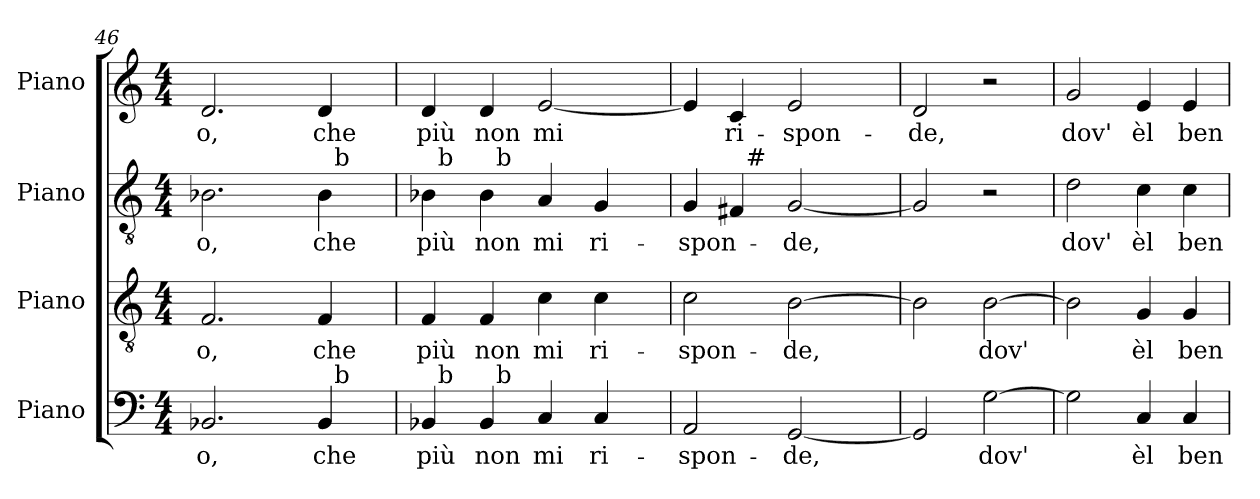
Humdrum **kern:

**kern	**text	**kern	**text	**kern	**text	**kern	**text
*part4	*part4	*part3	*part3	*part2	*part2	*part1	*part1
*staff4	*staff4	*staff3	*staff3	*staff2	*staff2	*staff1	*staff1
*I"Piano	*	*I"Piano	*	*I"Piano	*	*I"Piano	*
*I'Pno.	*	*I'Pno.	*	*I'Pno.	*	*I'Pno.	*
*clefF4	*	*clefGv2	*	*clefGv2	*	*clefG2	*
*	*	*ITrd7c12	*	*ITrd7c12	*	*	*
*k[]	*	*k[]	*	*k[]	*	*k[]	*
*C:	*	*C:	*	*C:	*	*C:	*
*M4/4	*	*M4/4	*	*M4/4	*	*M4/4	*
=46	=46	=46	=46	=46	=46	=46	=46
!	!LO:LY:b:color=#000000	!	!	!	!	!	!
!	!	!	!LO:LY:b:color=#000000	!	!	!	!
!	!	!	!	!	!LO:LY:b:color=#000000	!	!
!	!	!	!	!	!	!	!LO:LY:b:color=#000000
*^	*	*	*	*^	*	*	*
2.BB-Xi/	2ryy	-o,	2.FFi/	-o,	2.BB-Xi\	2ryy	-o,	2.di/	-o,
.	4ryy	.	.	.	.	4ryy	.	.	.
!	!	!LO:LY:b:color=#000000	!	!	!	!	!	!	!
!	!	!	!	!LO:LY:b:color=#000000	!	!	!	!	!
!	!	!	!	!	!	!	!LO:LY:b:color=#000000	!	!
!	!	!	!	!	!	!	!	!	!LO:LY:b:color=#000000
4BB-i/	32ryy	che	4FFi/	che	4BB-i\	32ryy	che	4di/	che
.	256ryy	.	.	.	.	256ryy	.	.	.
!	!	!	!	!	!	!LO:TX:a:t=b	!	!	!
!	!LO:TX:a:t=b	!	!	!	!	!	!	!	!
.	8ryy	.	.	.	.	8ryy	.	.	.
.	16ryy	.	.	.	.	16ryy	.	.	.
.	64..ryy	.	.	.	.	64..ryy	.	.	.
*v	*v	*	*	*	*v	*v	*	*	*
=47	=47	=47	=47	=47	=47	=47	=47
*^	*	*	*	*^	*	*	*
!	!	!LO:LY:b:color=#000000	!	!	!	!	!	!	!
*v	*v	*	*	*	*v	*v	*	*	*
*^	*	*	*	*^	*	*	*
!	!	!	!	!LO:LY:b:color=#000000	!	!	!	!	!
*v	*v	*	*	*	*v	*v	*	*	*
*^	*	*	*	*^	*	*	*
!	!	!	!	!	!	!	!LO:LY:b:color=#000000	!	!
*v	*v	*	*	*	*v	*v	*	*	*
*^	*	*	*	*^	*	*	*
!	!	!	!	!	!	!	!	!	!LO:LY:b:color=#000000
*	*^	*	*	*	*	*^	*	*	*
4BB-i/	32ryy	4ryy	più	4FFi/	più	4BB-i\	32ryy	4ryy	più	4di/	più
.	256ryy	.	.	.	.	.	256ryy	.	.	.	.
!	!	!	!	!	!	!	!LO:TX:a:t=b	!	!	!	!
!	!LO:TX:a:t=b	!	!	!	!	!	!	!	!	!	!
.	2ryy	.	.	.	.	.	2ryy	.	.	.	.
!	!	!	!LO:LY:b:color=#000000	!	!	!	!	!	!	!	!
!	!	!	!	!	!LO:LY:b:color=#000000	!	!	!	!	!	!
!	!	!	!	!	!	!	!	!	!LO:LY:b:color=#000000	!	!
!	!	!	!	!	!	!	!	!	!	!	!LO:LY:b:color=#000000
4BB-i/	.	32ryy	non	4FFi/	non	4BB-i\	.	32ryy	non	4di/	non
.	.	256ryy	.	.	.	.	.	256ryy	.	.	.
!	!	!	!	!	!	!	!	!LO:TX:a:t=b	!	!	!
!	!	!LO:TX:a:t=b	!	!	!	!	!	!	!	!	!
.	.	2ryy	.	.	.	.	.	2ryy	.	.	.
!	!	!	!LO:LY:b:color=#000000	!	!	!	!	!	!	!	!
!	!	!	!	!	!LO:LY:b:color=#000000	!	!	!	!	!	!
!	!	!	!	!	!	!	!	!	!LO:LY:b:color=#000000	!	!
!	!	!	!	!	!	!	!	!	!	!	!LO:LY:b:color=#000000
4Ci/	.	.	mi	4Ci\	mi	4AAi/	.	.	mi	[2ei/	mi
.	4ryy	.	.	.	.	.	4ryy	.	.	.	.
!	!	!	!LO:LY:b:color=#000000	!	!	!	!	!	!	!	!
!	!	!	!	!	!LO:LY:b:color=#000000	!	!	!	!	!	!
!	!	!	!	!	!	!	!	!	!LO:LY:b:color=#000000	!	!
4Ci/	.	.	ri-	4Ci\	ri-	4GGi/	.	.	ri-	.	.
.	8ryy	8ryy	.	.	.	.	8ryy	8ryy	.	.	.
.	16ryy	16ryy	.	.	.	.	16ryy	16ryy	.	.	.
.	64..ryy	64..ryy	.	.	.	.	64..ryy	64..ryy	.	.	.
*v	*v	*v	*	*	*	*v	*v	*v	*	*	*
=48	=48	=48	=48	=48	=48	=48	=48
*^	*	*	*	*^	*	*	*
*	*^	*	*	*	*	*^	*	*	*
!	!	!	!LO:LY:b:color=#000000	!	!	!	!	!	!	!	!
*v	*v	*v	*	*	*	*v	*v	*v	*	*	*
*^	*	*	*	*^	*	*	*
*	*^	*	*	*	*	*^	*	*	*
!	!	!	!	!	!LO:LY:b:color=#000000	!	!	!	!	!	!
*v	*v	*v	*	*	*	*v	*v	*v	*	*	*
*^	*	*	*	*^	*	*	*
*	*^	*	*	*	*	*^	*	*	*
!	!	!	!	!	!	!	!	!	!LO:LY:b:color=#000000	!	!
*v	*v	*v	*	*	*	*	*v	*v	*	*	*
2AAi/	-spon-	2Ci\	-spon-	4GGi/	4ryy	-spon-	4ei/]	.
!	!	!	!	!	!	!	!	!LO:LY:b:color=#000000
.	.	.	.	4FF#i/	32ryy	.	4ci/	ri-
.	.	.	.	.	256ryy	.	.	.
!	!	!	!	!	!LO:TX:a:t=#	!	!	!
.	.	.	.	.	2ryy	.	.	.
!	!LO:LY:b:color=#000000	!	!	!	!	!	!	!
!	!	!	!LO:LY:b:color=#000000	!	!	!	!	!
!	!	!	!	!	!	!LO:LY:b:color=#000000	!	!
!	!	!	!	!	!	!	!	!LO:LY:b:color=#000000
[2GGi/	-de,	[2BBi\	-de,	[2GGi/	.	-de,	2ei/	-spon-
.	.	.	.	.	8ryy	.	.	.
.	.	.	.	.	16ryy	.	.	.
.	.	.	.	.	64..ryy	.	.	.
*	*	*	*	*v	*v	*	*	*
!!LO:LB:g=z
=49	=49	=49	=49	=49	=49	=49	=49
*	*	*	*	*^	*	*	*
!	!	!	!	!	!	!	!	!LO:LY:b:color=#000000
*	*	*	*	*v	*v	*	*	*
2GGi/]	.	2BBi\]	.	2GGi/]	.	2di/	-de,
!	!LO:LY:b:color=#000000	!	!	!	!	!	!
!	!	!	!LO:LY:b:color=#000000	!	!	!	!
[2Gi\	dov'	[2BBi\	dov'	2r	.	2r	.
=50	=50	=50	=50	=50	=50	=50	=50
!	!	!	!	!	!LO:LY:b:color=#000000	!	!
!	!	!	!	!	!	!	!LO:LY:b:color=#000000
2Gi\]	.	2BBi\]	.	2Di\	dov'	2gi/	dov'
!	!LO:LY:b:color=#000000	!	!	!	!	!	!
!	!	!	!LO:LY:b:color=#000000	!	!	!	!
!	!	!	!	!	!LO:LY:b:color=#000000	!	!
!	!	!	!	!	!	!	!LO:LY:b:color=#000000
4Ci/	èl	4GGi/	èl	4Ci\	èl	4ei/	èl
!	!LO:LY:b:color=#000000	!	!	!	!	!	!
!	!	!	!LO:LY:b:color=#000000	!	!	!	!
!	!	!	!	!	!LO:LY:b:color=#000000	!	!
!	!	!	!	!	!	!	!LO:LY:b:color=#000000
4Ci/	ben	4GGi/	ben	4Ci\	ben	4ei/	ben
=	=	=	=	=	=	=	=
*-	*-	*-	*-	*-	*-	*-	*-
